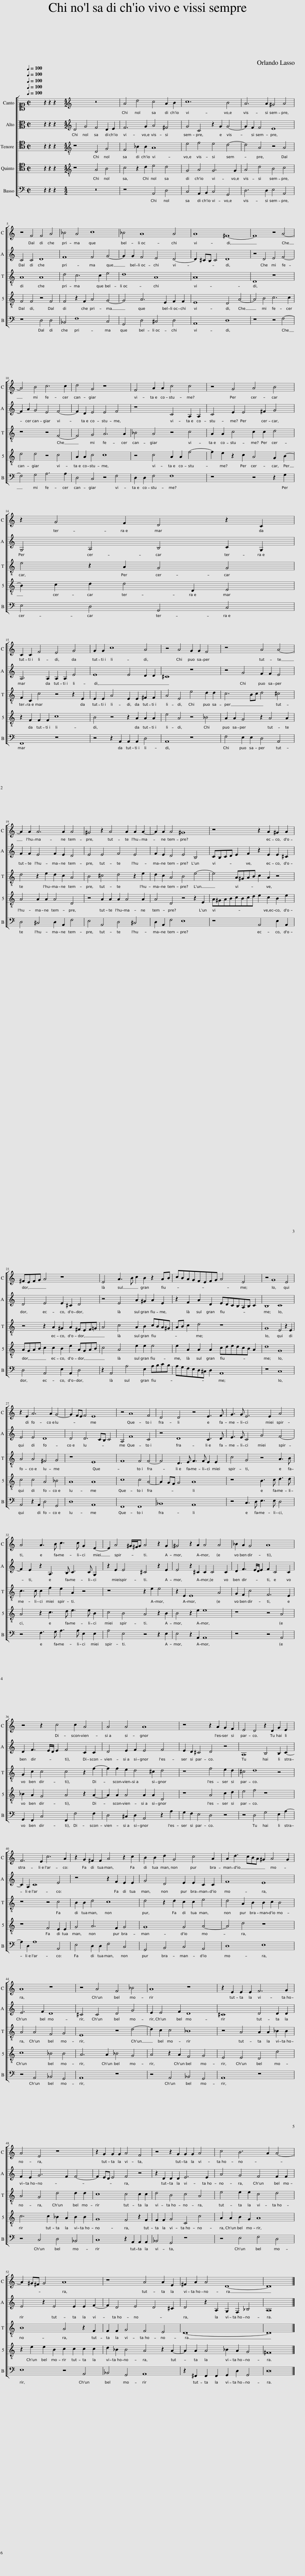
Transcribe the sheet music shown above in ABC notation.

X:1
%%score [ 1 2 [ 3 4 ] 5 ]
L:1/8
Q:1/4=100
M:2/2
I:linebreak $
K:C
V:1 alto1
V:2 alto
V:3 tenor
V:4 tenor
V:5 bass
V:1
 x8 | z2 z2 z2 x2 |[M:4/2][K:treble] z16 | A4 d4 c4 A2 B2 | c12 B4 | %5
 A6 A2 ^G4 A4 |$ z4 F4 F4 A4 | _B4 A4 c8 | _B4 A8 A4 | A8 ^F8- | %10
 F8 z4 A4- |$ A4 B4 c6 c2 | d4 G4 z8 | F4 A2 A2 c4 c4 | z4 G4 A4 B4 |$ %15
 z2 G4 F2 D4 z2 C2 |$ C2 C2 F4 E4 G4 | G2 G2 c8 A4 | z4 A4 G2 G2 F4 | z8 A4 A4- |$ %20
 A2 A2 A6 A2 A4 | ^G4 z2 A4 A2 A2 A2- | A2 A2 A4 ^G8 | z8 z2 A2 ^G2 A2 |$ ^FEFG A4 z8 | %25
 E4 A3 B c2 B2 z2 AB | cBAGFEFG A4 E4 | z4 G8 E4 |$ z2 E2 A6 A2 G4- | G2 FE F4 E8 | %30
 z4 A8 F4 | D4 D4 z4 E3 F | G3 G E6 E2 A4 |$ A4 A3 B c3 c G2 E2- | E2 A4 ^G/^F/G A4 z2 G2 | %35
 ^G4 z2 A2 A4 A4 | _B2 A2 G4 A8 |$ z4 z2 c4 c2 A4 | A4 A4 A8 | z8 z2 A2 G2 F2 | %40
 E4 D4 z2 D2 G2 E2 |$ F6 E2 c6 A2 | z2 G2 ^F2 F2 A4 z2 c2 | B2 B2 d2 G4 c4 A2 | A2 d3 cBA ^G2 A4 G2 |$ %45
 A8 z8 | z4 A4 F4 _B4 | A8 z8 | z2 E2 E2 E2 F6 G2 |$ A4 E4 z8 | %50
 z2 G2 G2 G2 A4 F4 | z4 z2 G2 G2 G2 A4 | c4 B6 A2 A4- |$ A2 ^G^F G4 A8 | z8 A4 A2 E2 | %55
 ^F2 A2 A4 D8- | D16 |] %57
V:2
 x8 | z2 z2 z2 x2 |[M:4/2][K:treble] D4 G4 F4 D2 E2 | F6 G2 A4 ^F4 | G4 C4 z2 G2 G4- | %5
 G2 F2 F4 E8 |$ C4 C4 D8 | F8 F4 G4- | G2 G2 F4 E4 D4- | D2 ^CB, C4 D8 | %10
 z4 D4 E4 F4- |$ F2 A2 G4 E4 F4- | F2 D2 E4 E4 F4 | z8 C4 A,2 A,2 | C4 E2 E4 ^F2 G4 |$ %15
 G,4 A,4 B,4 C2 G,2 |$ A,6 A,2 A,2 A,2 E4 | E8 E4 D2 D2 | ^C8 z8 | z4 G4 F2 F2 E4 |$ %20
 F2 F2 E4 F2 E2 D4 | E4 E4 F4 E4 | F2 E2 D4 E4 B,4 | CB,CD E2 F2 z2 E2 E2 ^C2 |$ D4 E4 E2 ^C2 D4 | %25
 z4 E4 A2 ^G2 A2 E2 | z2 F2 A2 D2 EDCB,A,B, C2 | B,8 C8 |$ E4 E4 D8 | D4 D6 CB, C4 | %30
 A,4 F8 C4 | z4 D8 C3 D | E3 E C4 G4 F4- |$ F2 E2 z2 A,3 B, C3 C G,2 | z2 E2 E4 ^C4 z2 E2 | %35
 E4 z2 ^C2 C2 C4 C2 | D2 F3 E/D/ E2 F2 C4 C2 |$ D2 F3 E/D/ E2 F4 C2 C2 | D4 E2 F2 E4 F4 | E2 D2 ^C4 D4 z4 | %40
 A,8 B,4 B,2 C2- |$ C2 A,2 C8 E4 | z8 z2 F2 E2 E2 | G4 D4 E2 E2 C2 C2 | F8 E8 |$ %45
 E6 F2 D8 | ^C4 C4 D4 G4 | E2 E4 F2 D8 | ^C8 D4 D2 D2 |$ F2 E2 G6 F2 F4- | %50
 F2 ED E4 F4 z4 | z2 D2 D2 D2 E6 E2 | A4 G4 F4 F2 F2 |$ E4 z2 E4 E2 E2 F2- | F2 D4 E4 D4 ^C2 | %55
 D4 z2 A,2 G,2 F,2 _B,4 | A,16 |] %57
V:3
 x8 | z2 z2 z2 x2 |[M:4/2][K:treble-8] z8 D4 G4 | F4 _B2 B2 A8 | e4 f4 e4 d4- | %5
 d4 A4 z4 A4 |$ A8 A8 | d4 c6 c2 e4 | d8 A8 | A16 | %10
 D8 z8 |$ z8 z4 F4- | F4 G4 A6 A2 | _B4 A4 z4 c4 | A2 A2 c4 c2 c2 d4 |$ %15
 e4 z2 A2 G4 G4 |$ F2 C2 c4 z4 z2 E2 | E2 E2 A4 E2 E2 ^F2 F2 | A4 E4 e4 d2 d2 | c6 Bc d4 ^c4 |$ %20
 d4 z2 e2 d2 c2 A4 | B4 ^c4 d4 z2 e2 | d2 c2 A4 B4 e4- | e4 A^GAB c2 A2 z4 |$ z4 z2 A2 ^G2 A2 ^FEF=G | %25
 A4 c4 A2 B2 cBA^G | AB c2 d4 z8 | G8 E4 z2 E2 |$ A4 A4 ^F4 G4 | z8 E8 | %30
 F8 F4 F4- | F4 D3 E F3 F E2 E2 | c4 G4 z4 A3 B |$ c3 c c2 f2 e2 A2 z4 | z8 z2 e2 e4 | %35
 z2 E2 E8 A4 | G2 F2 c4 F6 E2 |$ G2 c2 c4 c4 z2 f2- | f2 f2 e2 d4 ^c2 d4 | z8 f4 e2 d2 | %40
 ^c4 d8 z4 |$ z8 z4 c4 | B2 B2 d4 c8 | d4 z2 d2 c2 c2 e4 | d4 A2 B2 B2 c2 B4 |$ %45
 A4 A4 F4 G4 | E8 z4 d4- | d2 c2 c4 _B8 | z4 A4 A2 A2 _B2 B2 |$ A4 G4 d4 d2 d2 | %50
 c8 c4 c2 c2 | d4 B4 c4 A4 | e4 e2 e2 c4 d4 |$ B8 A4 z2 F2 | F2 F2 G4 F4 E4 | %55
 D16- | D16 |] %57
V:4
 x8 | z2 z2 z2 x2 |[M:4/2][K:treble-8] z8 A4 B4 | c4 z2 d2 e4 d4 | G4 A4 G6 G2 | %5
 A4 d4 B4 c4 |$ F4 F4 z4 F4 | F4 z2 F2 A4 G4- | G4 A6 E2 F2 F2 | E8 D4 A4- | %10
 A4 B4 c6 c2 |$ d4 d4 z4 c4 | A2 A2 c4 c8 | z4 c4 A2 A2 f4- | f2 e2 z2 c2 A4 G2 B2- |$ %15
 B2 c2 d2 d4 D2 E4 |$ z2 F2 F2 F2 c8 | B4 z4 z2 A2 A2 A2 | e4 A4 z4 _B4 | A2 A2 G4 z2 A4 A2 |$ %20
 A4 A2 A2 A4 D4 | z4 A2 A2 A2 A4 A2 | A4 D4 z4 z2 E2 | A^GABcBcd e2 c2 B2 e2 |$ AGAB c2 c2 B2 e2 AGAB | %25
 c4 A4 e2 e2 e4 | e2 A2 A2 A2 cdedcB A2 | d8 G8 |$ c4 c4 A4 _B4 | A8 A8 | %30
 c8 c4 A4- | A2 GF G4 A8 | z8 B3 c d3 d |$ A4 z2 c3 d e3 e B2 | c4 B4 A4 z2 B2 | %35
 B4 z2 e2 e8 | z8 z4 A4 |$ _B2 A2 G4 A4 z2 A2- | A2 A2 A4 A2 A2 D4 | z8 A4 c2 d2 | %40
 e4 f4 z8 |$ z8 F4 E2 E2 | G4 A6 F2 G4 | G8 G4 A4- | A4 d4 z8 |$ %45
 c8 _B4 B4 | A6 A2 _B4 G4 | A4 z2 A2 F4 G4 | E4 E4 D4 d4 |$ c6 c2 _B2 A2 B2 B2 | %50
 G8 F4 z2 F2 | F2 F2 G4 C4 c4 | A2 A2 B2 G2 A8 |$ z2 e2 e2 B2 c2 c2 c2 c2 | d2 _B2 B4 A4 z2 A2- | %55
 A2 A2 A4 _B2 A2 G4 | ^F16 |] %57
V:5
 x8 | z2 z2 z2 x2 |[M:4/2] z16 | z8 A,,4 D,4 | C,4 A,,2 B,,2 C,4 G,,4 | %5
 D,6 D,2 E,4 A,,4 |$ z8 D,4 D,4 | _B,,4 F,8 C,4 | G,,4 D,4 ^C,4 D,4 | A,,8 D,8 | %10
 z8 z4 F,4- |$ F,4 G,4 A,6 A,2 | D,4 C,4 z4 F,4 | D,2 D,2 F,4 F,8 | z8 z4 z2 G,2 |$ %15
 E,4 D,4 G,,4 C,4 |$ F,,8 z8 | z4 z2 A,,2 A,,2 A,,2 D,4 | A,,8 z8 | F,4 E,2 E,2 D,4 A,,4 |$ %20
 D,4 ^C,4 D,2 A,,2 F,4 | E,4 A,,4 D,4 ^C,4 | D,2 A,,2 F,4 E,8 | z8 A,,4 E,2 A,,2 |$ D,4 A,,4 E,2 A,,2 D,4 | %25
 z2 A,,4 A,4 E,2 A,B,CB, | A,G,F,E,D,^C, D,2 A,,8 | z8 C,8 |$ A,,4 z2 A,,2 D,4 G,,4 | D,8 A,,8 | %30
 F,,8 F,,8 | _B,,8 A,,8 | z4 C,3 D, E,3 E, D,4 |$ z4 F,3 G, A,3 A, E,2 E,2 | A,4 E,4 z4 z2 E,2 | %35
 E,4 z2 A,,2 A,,8 | z8 z4 A,,4 |$ G,,2 F,,2 C,4 F,,2 F,4 F,2 | D,4 ^C,2 D,2 A,,4 z2 A,2 | G,2 F,2 E,4 D,4 z4 | %40
 z4 D,4 G,4 E,2 A,2- |$ A,2 D,2 A,8 A,,4 | E,4 D,2 D,2 F,4 C,4 | G,,4 B,,4 C,4 A,,4 | D,8 E,8 |$ %45
 z4 A,,4 _B,,4 G,,4 | A,,8 z8 | z4 A,,4 _B,,4 G,,4 | A,,8 z8 |$ z4 C,4 D,4 _B,,4 | %50
 C,8 z2 A,,2 A,,2 A,,2 | _B,,4 G,,4 z8 | z4 E,4 F,4 D,4 |$ E,8 z4 A,,4 | _B,,4 G,,4 A,,8 | %55
 z2 ^F,,2 F,,2 F,,2 G,,2 D,2 G,,4 | D,16 |] %57
